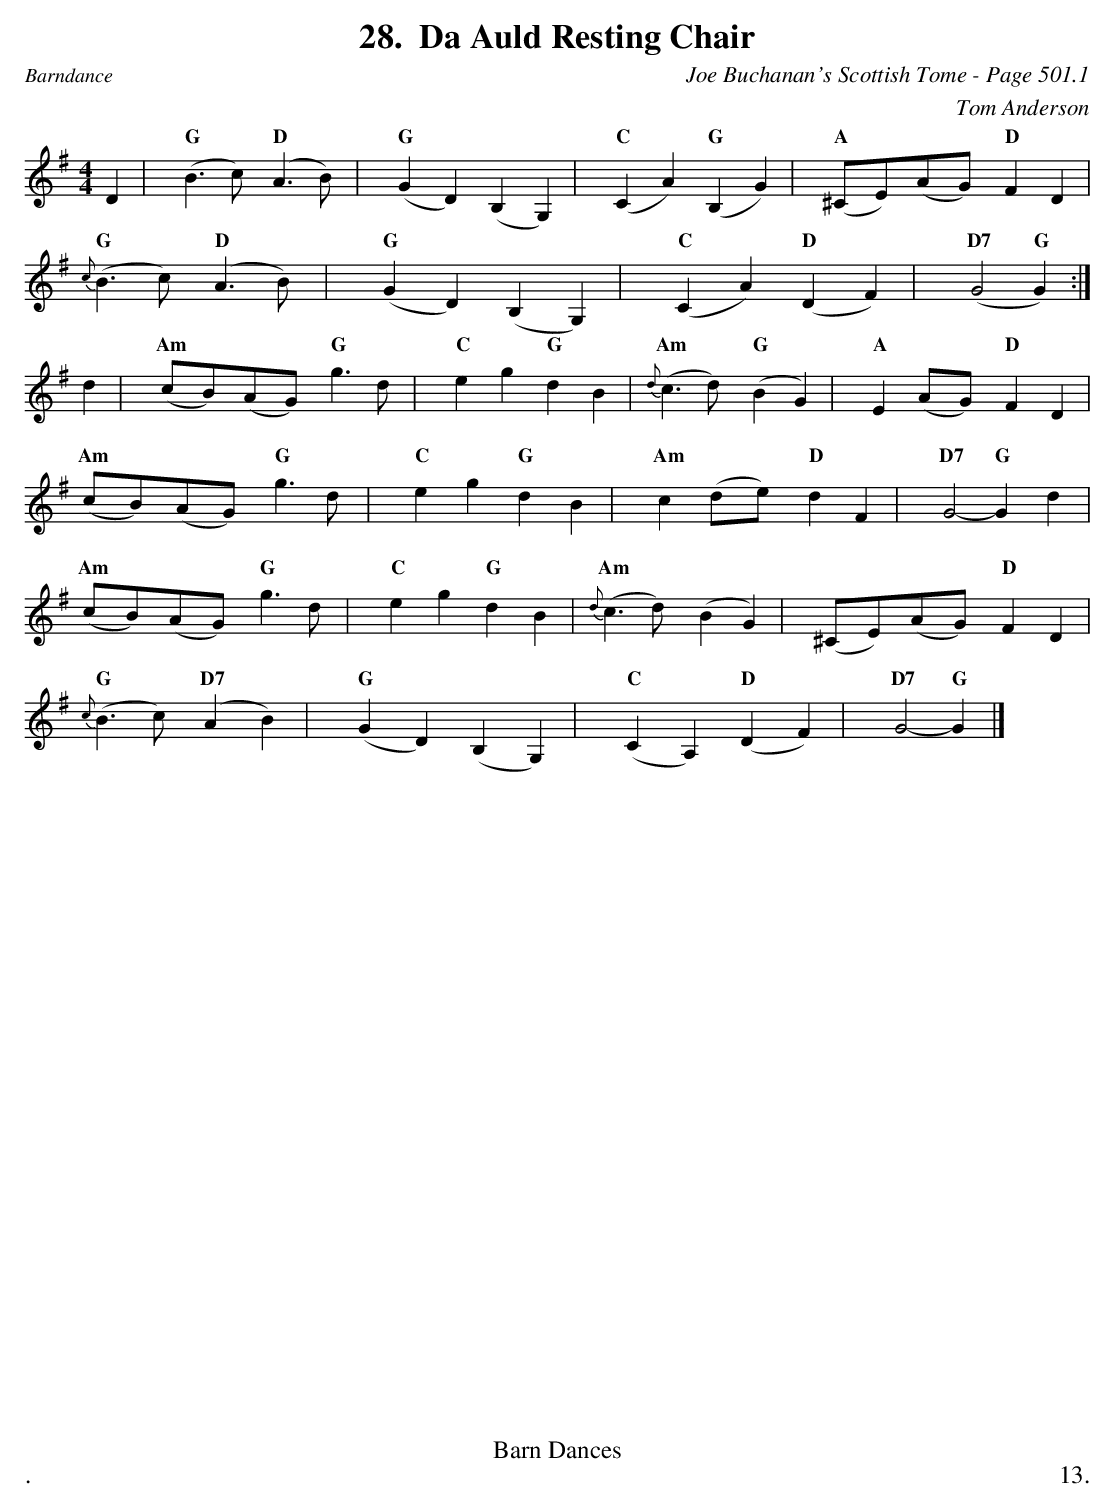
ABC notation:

X:1
T:Da Auld Resting Chair
C:Joe Buchanan's Scottish Tome - Page 501.1
C:Tom Anderson
L:1/8
M:4/4
K:Gmaj
D2  | "G"(B2> c2) "D"(A2> B2) | "G"(G2 D2) (B,2G,2) | "C"(C2 A2) "G"(B,2G2) | "A"(^CE)(AG) "D"F2  D2  |
"G"{c}(B2> c2) "D"(A2> B2) | "G"(G2 D2) (B,2G,2) | "C"(C2 A2) "D"(D2 F2) | "D7"(G4"G"G2) :|
d2  | "Am"(cB)(AG) "G"g2> d2  | "C"e2  g2  "G"d2  B2  | "Am"{d}(c2> d2) "G"(B2 G2) | "A"E2  (AG) "D"F2  D2  |
"Am"(cB)(AG) "G"g2> d2  | "C"e2  g2  "G"d2  B2  | "Am"c2  (de) "D"d2 F2  | "D7"G4- "G"G2 d2  |
"Am"(cB)(AG) "G"g2> d2  | "C"e2  g2  "G"d2  B2  | "Am"{d}(c2> d2) (B2 G2) | (^CE)(AG) "D"F2  D2  |
"G"{c}(B2> c2) "D7"(A2 B2) | "G"(G2 D2) (B,2G,2) | "C"(C2 A,2) "D"(D2 F2) | "D7"G4- "G"G2 |]
